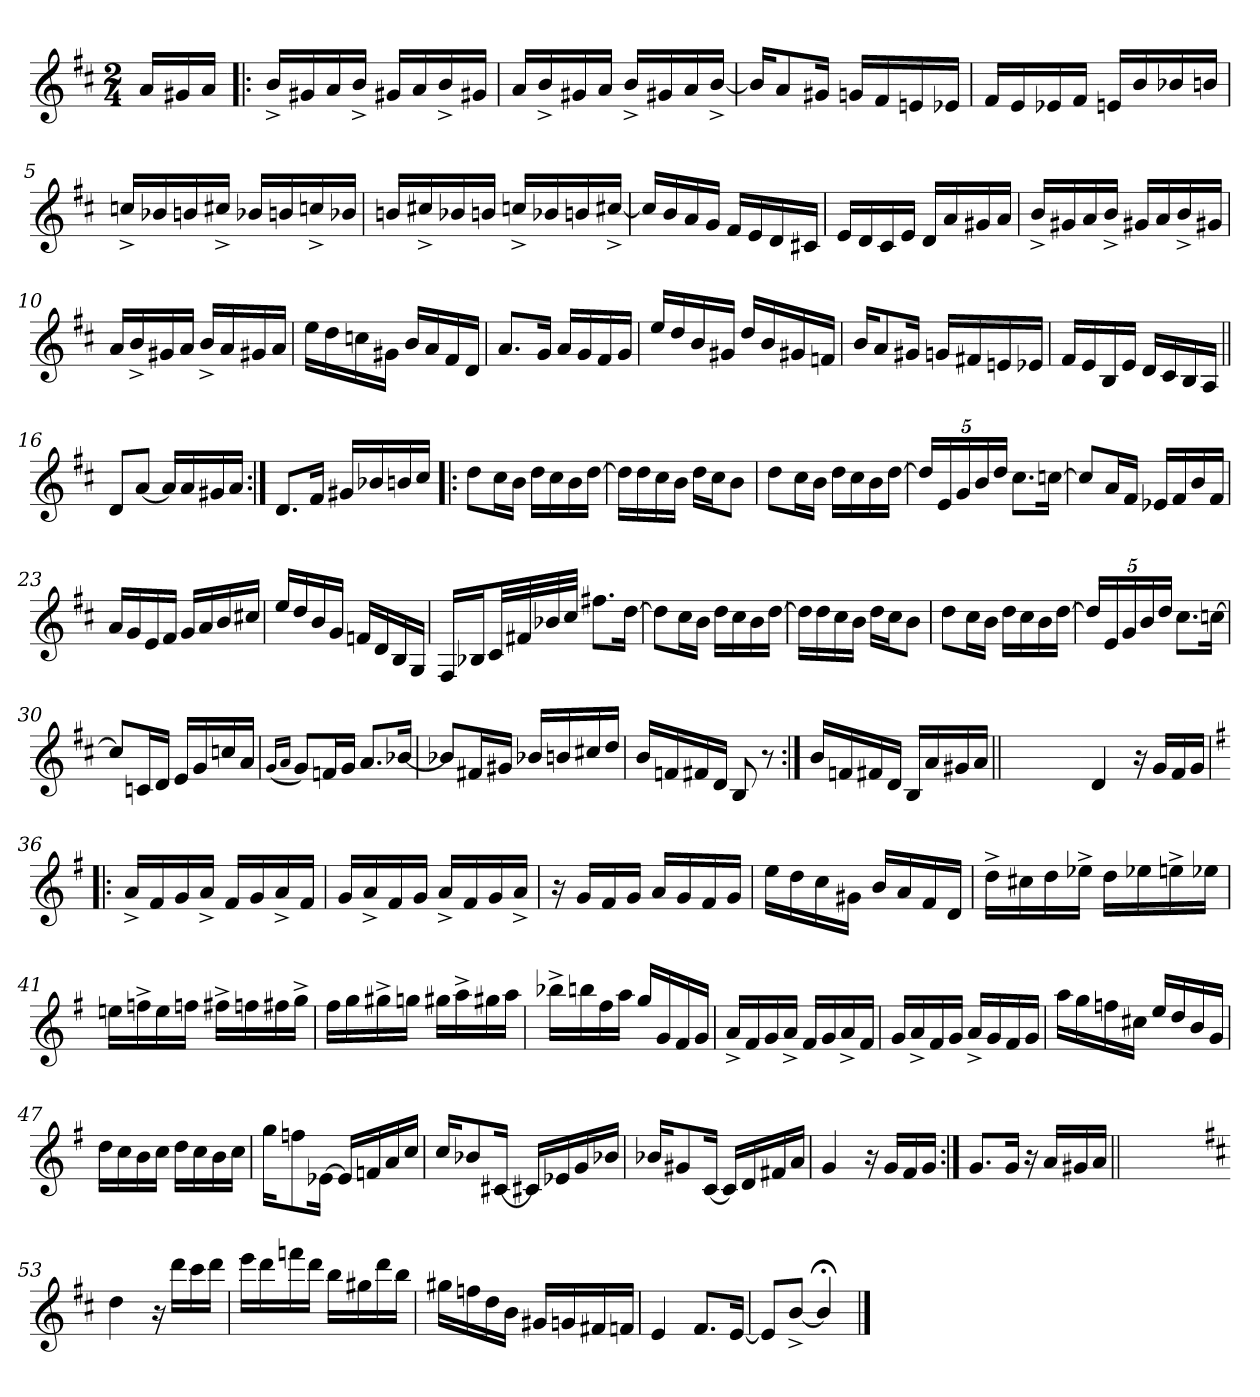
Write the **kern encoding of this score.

**kern
*part1
*staff1
*clefG2
*k[f#c#]
*D:
*M2/4
=
16a/LL
16g#X/
16a/JJ
=1!|:
16b^</LL
16g#X/
16a/
16b^</JJ
16g#X/LL
16a/
16b^</
16g#X/JJ
=2
16a/LL
16b^</
16g#X/
16a/JJ
16b^</LL
16g#X/
16a/
[16b^</JJ
=3
16b/KL]
8a/
16g#X/Jk
16gn/LL
16f#/
16en/
16e-X/JJ
=4
16f#/LL
16e/
16e-X/
16f#/JJ
16en/LL
16b/
16b-X/
16bn/JJ
!!LO:LB:g=z
=5
16ccn^</LL
16b-X/
16bn/
16cc#X^</JJ
16b-X/LL
16bn/
16ccn^</
16b-X/JJ
=6
16bn/LL
16cc#X^</
16b-X/
16bn/JJ
16ccn^</LL
16b-X/
16bn/
[16cc#X^</JJ
=7
16cc#/LL]
16b/
16a/
16g/JJ
16f#/LL
16e/
16d/
16c#X/JJ
=8
16e/LL
16d/
16c#/
16e/JJ
16d/LL
16a/
16g#X/
16a/JJ
!!LO:LB:g=z
=9
16b^</LL
16g#X/
16a/
16b^</JJ
16g#X/LL
16a/
16b^</
16g#X/JJ
=10
16a/LL
16b^</
16g#X/
16a/JJ
16b^</LL
16a/
16g#X/
16a/JJ
=11
16ee\LL
16dd\
16ccn\
16g#X\JJ
16b/LL
16a/
16f#/
16d/JJ
!!LO:LB:g=z
=12
8.a/L
16g/Jk
16a/LL
16g/
16f#/
16g/JJ
=13
16ee/LL
16dd/
16b/
16g#X/JJ
16dd/LL
16b/
16g#X/
16fn/JJ
=14
16b/KL
8a/
16g#X/Jk
16gn/LL
16f#X/
16en/
16e-X/JJ
=15
16f#/LL
16e/
16B/
16e/JJ
16d/LL
16c#/
16B/
16A/JJ
=16||
8d/L
[8a/J
16a/LL]
16a/
16g#X/
16a/JJ
!!LO:LB:g=z
=17:|!
8.d/L
16f#/Jk
16g#X/LL
16b-X/
16bn/
16cc#/JJ
=18!|:
8dd\L
16cc#\L
16b\JJ
16dd\LL
16cc#\
16b\
[16dd\JJ
=19
16dd\LL]
16dd\
16cc#\
16b\JJ
16dd\LL
16cc#\J
8b\J
=20
8dd\L
16cc#\L
16b\JJ
16dd\LL
16cc#\
16b\
[16dd\JJ
!!LO:LB:g=z
=21
*Xbrackettup
20dd/LL]
20e/
20g/
20b/
20dd/JJ
8.cc#\L
[16ccn\Jk
=22
8ccn/L]
16a/L
16f#/JJ
16e-X/LL
16f#/
16b/
16f#/JJ
=23
16a/LL
16g/
16e/
16f#/JJ
16g/LL
16a/
16b/
16cc#X/JJ
=24
16ee/LL
16dd/
16b/
16g/JJ
16fn/LL
16d/
16B/
16G/JJ
!!LO:LB:g=z
=25
16F#/LL
16B-X/J
32c#/LL
32f#X/
32b-X/
32cc#/JJJ
8.ff#X\L
[16dd\Jk
=26
8dd\L]
16cc#\L
16b\JJ
16dd\LL
16cc#\
16b\
[16dd\JJ
=27
16dd\LL]
16dd\
16cc#\
16b\JJ
16dd\LL
16cc#\J
8b\J
=28
8dd\L
16cc#\L
16b\JJ
16dd\LL
16cc#\
16b\
[16dd\JJ
!!LO:LB:g=z
=29
20dd/LL]
20e/
20g/
20b/
20dd/JJ
8.cc#\L
[16ccn\Jk
=30
8ccn/L]
16cn/L
16d/JJ
16e/LL
16g/
16ccn/
16a/JJ
=31
(<16qg/LL
16qa/JJ
8g/L)
16fn/L
16g/JJ
8.a/L
[16b-X/Jk
=32
8b-X/L]
16f#X/L
16g#X/JJ
16b-X/LL
16bn/
16cc#X/
16dd/JJ
!!LO:LB:g=z
=33
16b/LL
16fn/
16f#X/
16d/JJ
8B/
8r
=34:|!
16b/LL
16fn/
16f#X/
16d/JJ
16B/LL
16a/
16g#X/
16a/JJ
=34X341||
2ryy
!!LO:PB:g=z
=35-
4d/
16r
16g/LL
16f#/
16g/JJ
=36!|:
*k[f#]
*G:
16a^</LL
16f#/
16g/
16a^</JJ
16f#/LL
16g/
16a^</
16f#/JJ
=37
16g/LL
16a^</
16f#/
16g/JJ
16a^</LL
16f#/
16g/
16a^</JJ
=38
16r
16g/LL
16f#/
16g/JJ
16a/LL
16g/
16f#/
16g/JJ
!!LO:LB:g=z
=39
16ee\LL
16dd\
16cc\
16g#X\JJ
16b/LL
16a/
16f#/
16d/JJ
=40
16dd^>\LL
16cc#X\
16dd\
16ee-X^>\JJ
16dd\LL
16ee-X\
16een^>\
16ee-X\JJ
=41
16een\LL
16ffn^>\
16ee\
16ffn\JJ
16ff#X^>\LL
16ffn\
16ff#X\
16gg^>\JJ
=42
16ff#\LL
16gg\
16gg#X^>\
16ggn\JJ
16gg#X\LL
16aa^>\
16gg#X\
16aa\JJ
!!LO:LB:g=z
=43
16bb-X^>\LL
16bbn\
16ff#\
16aa\JJ
16gg/LL
16g/
16f#/
16g/JJ
=44
16a^</LL
16f#/
16g/
16a^</JJ
16f#/LL
16g/
16a^</
16f#/JJ
=45
16g/LL
16a^</
16f#/
16g/JJ
16a^</LL
16g/
16f#/
16g/JJ
=46
16aa\LL
16gg\
16ffn\
16cc#X\JJ
16ee/LL
16dd/
16b/
16g/JJ
!!LO:LB:g=z
=47
16dd\LL
16cc\
16b\
16cc\JJ
16dd\LL
16cc\
16b\
16cc\JJ
=48
16gg\KL
8ffn\
[16e-X\Jk
16e-/LL]
16fn/
16a/
16cc/JJ
=49
16cc/KL
8b-X/
[16c#X/Jk
16c#X/LL]
16e-X/
16g/
16b-X/JJ
=50
16b-X/KL
8g#X/
[16c/Jk
16c/LL]
16d/
16f#X/
16a/JJ
!!LO:LB:g=z
=51
4g/
16r
16g/LL
16f#/
16g/JJ
=52:|!
8.g/L
16g/Jk
16r
16a/LL
16g#X/
16a/JJ
=52X522||
2ryy
!!LO:LB:g=z
=53-
*k[f#c#]
*D:
4dd\
16r
16ddd\LL
16ccc#\
16ddd\JJ
=54
16eee\LL
16ddd\
16fffn\
16ddd\JJ
16bb\LL
16gg#X\
16ddd\
16bb\JJ
=55
16gg#X\LL
16ffn\
16dd\
16b\JJ
16g#X/LL
16gn/
16f#X/
16fn/JJ
=56
4e/
8.f#/L
[16e/Jk
=57
8e/L]
[8b^</J
4b;</]
==
*-
